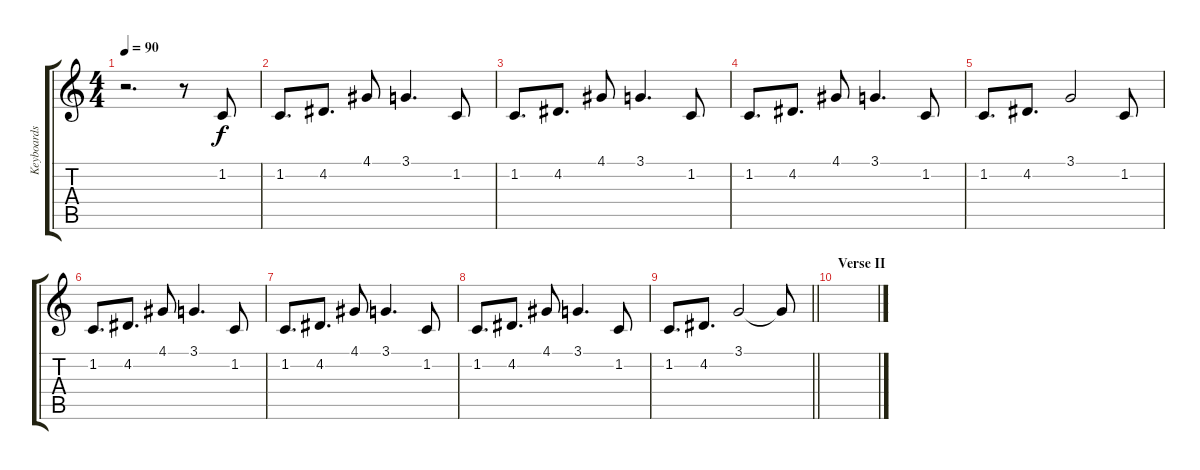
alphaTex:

\track ("Keyboards " "Keyboards ") {instrument pad1newage}
\staff {score tabs}
\tuning (E4 B3 G3 D3 A2 E2) {hide}
\ts (4 4)
\tempo 90
\clef g2
\ks c
r.2{d dy f} r.8 1.2.8 |
1.2.8{d} 4.2.8{d} 4.1.8 3.1.4{d} 1.2.8 |
1.2.8{d} 4.2.8{d} 4.1.8 3.1.4{d} 1.2.8 |
1.2.8{d} 4.2.8{d} 4.1.8 3.1.4{d} 1.2.8 |
1.2.8{d} 4.2.8{d} 3.1.2 1.2.8 |
1.2.8{d} 4.2.8{d} 4.1.8 3.1.4{d} 1.2.8 |
1.2.8{d} 4.2.8{d} 4.1.8 3.1.4{d} 1.2.8 |
1.2.8{d} 4.2.8{d} 4.1.8 3.1.4{d} 1.2.8 |
\barLineRight lightlight
1.2.8{d} 4.2.8{d} 3.1.2 3.1{t}.8 |
\section ("" "Verse II")
